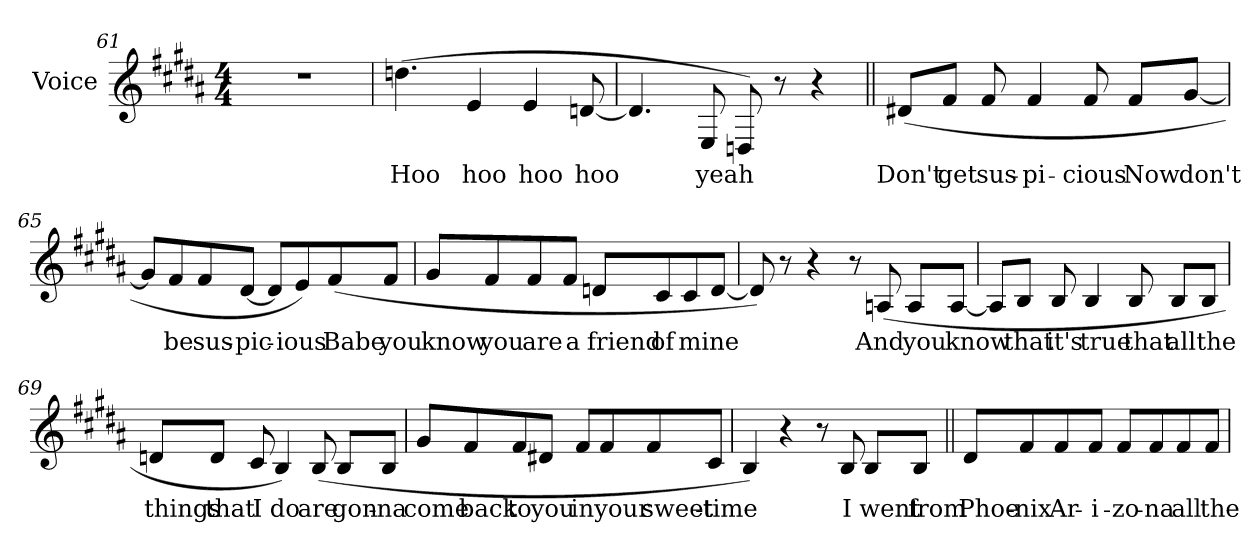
**kern	**text
*part1	*part1
*staff1	*staff1
*I"Voice	*
*I'Voice	*
*clefG2	*
*k[f#c#g#d#a#]	*
*B:	*
*M4/4	*
=61	=61
1r	.
=62	=62
!	!LO:LY:b:color=#000000
(4.ddni\	Hoo
!	!LO:LY:b:color=#000000
4ei/	hoo
!	!LO:LY:b:color=#000000
4ei/	hoo
!	!LO:LY:b:color=#000000
[8dni/	hoo
!!LO:LB:g=z
=63	=63
4.dni/]	.
!	!LO:LY:b:color=#000000
8Ei/	yeah
8Dni/)	.
8r	.
4r	.
=64||	=64||
!	!LO:LY:b:color=#000000
(8d#Xi/L	Don't
!	!LO:LY:b:color=#000000
8f#i/J	get
!	!LO:LY:b:color=#000000
8f#i/	sus-
!	!LO:LY:b:color=#000000
4f#i/	-pi-
!	!LO:LY:b:color=#000000
8f#i/	-cious
!	!LO:LY:b:color=#000000
8f#i/L	Now
!	!LO:LY:b:color=#000000
[8g#i/J	don't
=65	=65
8g#i/L]	.
!	!LO:LY:b:color=#000000
8f#i/	be
!	!LO:LY:b:color=#000000
8f#i/	sus-
!	!LO:LY:b:color=#000000
[8d#i/J	-pic-
8d#i/L]	.
!	!LO:LY:b:color=#000000
8ei/)	-ious
!	!LO:LY:b:color=#000000
(8f#i/	Babe
!	!LO:LY:b:color=#000000
8f#i/J	you
!!LO:LB:g=z
=66	=66
!	!LO:LY:b:color=#000000
8g#i/L	know
!	!LO:LY:b:color=#000000
8f#i/	you
!	!LO:LY:b:color=#000000
8f#i/	are
!	!LO:LY:b:color=#000000
8f#i/J	a
!	!LO:LY:b:color=#000000
8dni/L	friend
!	!LO:LY:b:color=#000000
8c#i/	of
!	!LO:LY:b:color=#000000
8c#i/	mine
[8di/J	.
=67	=67
8di/])	.
8r	.
4r	.
8r	.
!	!LO:LY:b:color=#000000
(8Ani/	And
!	!LO:LY:b:color=#000000
8Ai/L	you
!	!LO:LY:b:color=#000000
[8Ai/J	know
=68	=68
8Ai/L]	.
!	!LO:LY:b:color=#000000
8Bi/J	that
!	!LO:LY:b:color=#000000
8Bi/	it's
!	!LO:LY:b:color=#000000
4Bi/	true
!	!LO:LY:b:color=#000000
8Bi/	that
!	!LO:LY:b:color=#000000
8Bi/L	all
!	!LO:LY:b:color=#000000
8Bi/J	the
!!LO:LB:g=z
=69	=69
!	!LO:LY:b:color=#000000
8dni/L	things
!	!LO:LY:b:color=#000000
8di/J	that
!	!LO:LY:b:color=#000000
8c#i/	I
!	!LO:LY:b:color=#000000
4Bi/)	do
!	!LO:LY:b:color=#000000
(8Bi/	are
!	!LO:LY:b:color=#000000
8Bi/L	gon-
!	!LO:LY:b:color=#000000
8Bi/J	-na
=70	=70
!	!LO:LY:b:color=#000000
8g#i/L	come
!	!LO:LY:b:color=#000000
8f#i/	back
!	!LO:LY:b:color=#000000
8f#i/	to
!	!LO:LY:b:color=#000000
8d#Xi/J	you
!	!LO:LY:b:color=#000000
8f#i/L	in
!	!LO:LY:b:color=#000000
8f#i/	your
!	!LO:LY:b:color=#000000
8f#i/	sweet-
!	!LO:LY:b:color=#000000
8c#i/J	-time
=71	=71
4Bi/)	.
4r	.
8r	.
!	!LO:LY:b:color=#000000
8Bi/	I
!	!LO:LY:b:color=#000000
8Bi/L	went
!	!LO:LY:b:color=#000000
8Bi/J	from
!!LO:LB:g=z
=72||	=72||
!	!LO:LY:b:color=#000000
8d#i/L	Phoe-
!	!LO:LY:b:color=#000000
8f#i/	-nix
!	!LO:LY:b:color=#000000
8f#i/	Ar-
!	!LO:LY:b:color=#000000
8f#i/J	-i-
!	!LO:LY:b:color=#000000
8f#i/L	-zo-
!	!LO:LY:b:color=#000000
8f#i/	-na
!	!LO:LY:b:color=#000000
8f#i/	all
!	!LO:LY:b:color=#000000
8f#i/J	the
=	=
*-	*-
